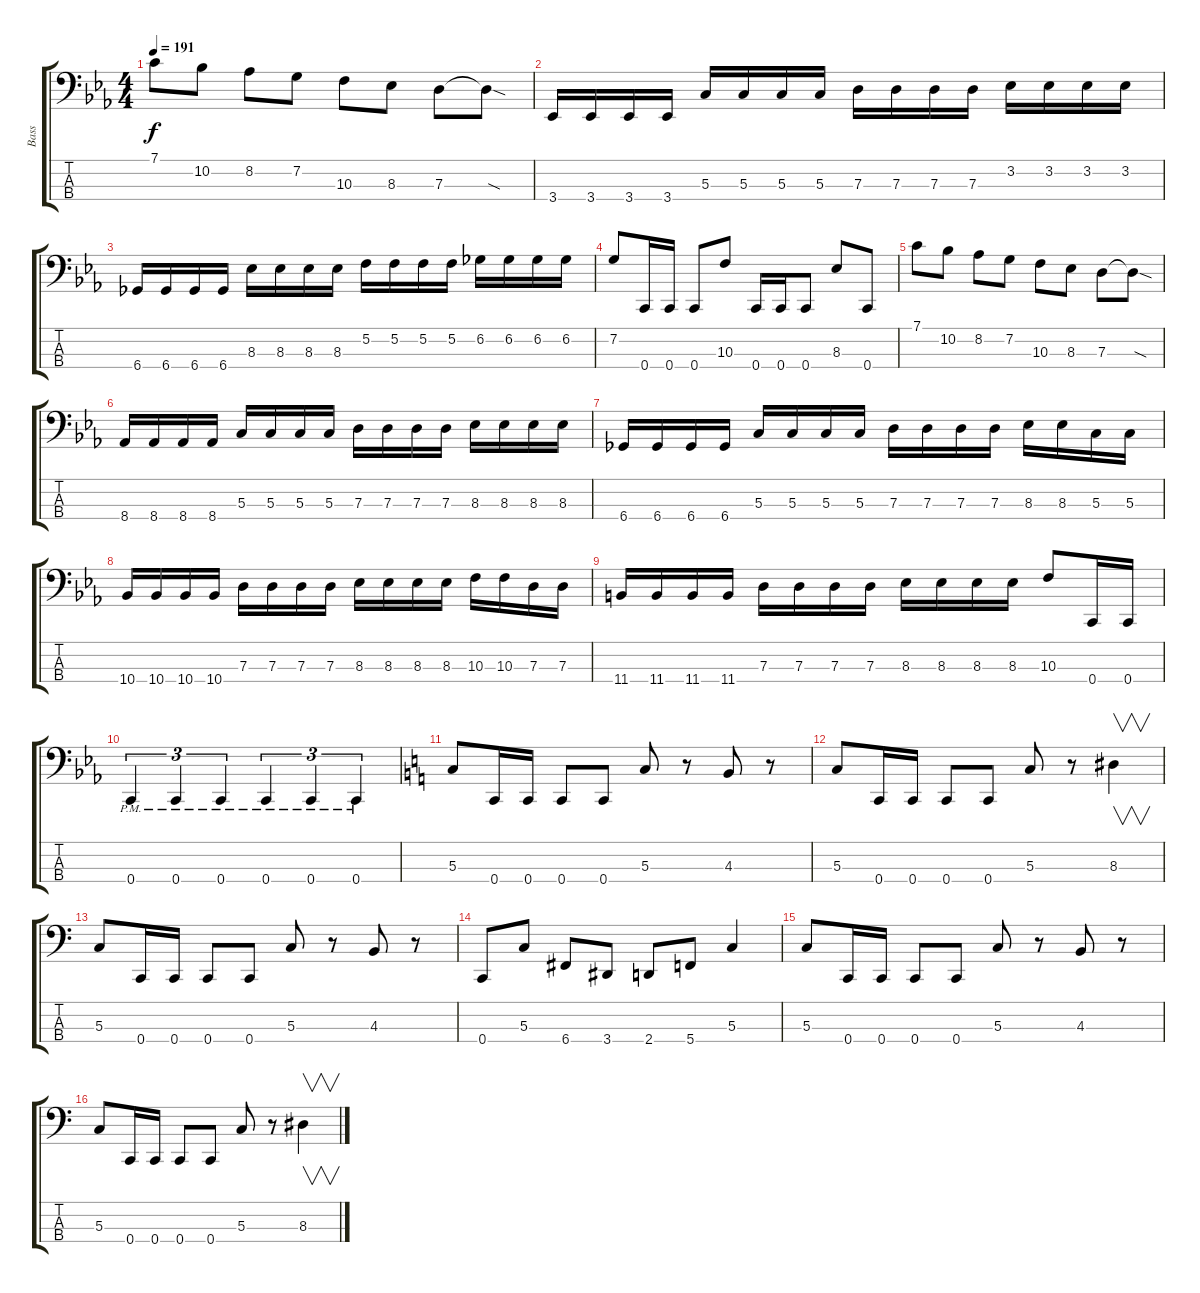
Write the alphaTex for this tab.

\track ("Bass" "Bass") {instrument electricbassfinger}
\staff {score tabs}
\tuning (F2 C2 G1 C1) {hide}
\ts (4 4)
\tempo 191
\clef f4
\ks cminor
7.1.8{dy f} 10.2.8 8.2.8 7.2.8 10.3.8 8.3.8 7.3.8 7.3{sod t}.8 |
3.4.16 3.4.16 3.4.16 3.4.16 5.3.16 5.3.16 5.3.16 5.3.16 7.3.16 7.3.16 7.3.16 7.3.16 3.2.16 3.2.16 3.2.16 3.2.16 |
6.4.16 6.4.16 6.4.16 6.4.16 8.3.16 8.3.16 8.3.16 8.3.16 5.2.16 5.2.16 5.2.16 5.2.16 6.2.16 6.2.16 6.2.16 6.2.16 |
7.2.8 0.4.16 0.4.16 0.4.8 10.3.8 0.4.16 0.4.16 0.4.8 8.3.8 0.4.8 |
7.1.8 10.2.8 8.2.8 7.2.8 10.3.8 8.3.8 7.3.8 7.3{sod t}.8 |
8.4.16 8.4.16 8.4.16 8.4.16 5.3.16 5.3.16 5.3.16 5.3.16 7.3.16 7.3.16 7.3.16 7.3.16 8.3.16 8.3.16 8.3.16 8.3.16 |
6.4.16 6.4.16 6.4.16 6.4.16 5.3.16 5.3.16 5.3.16 5.3.16 7.3.16 7.3.16 7.3.16 7.3.16 8.3.16 8.3.16 5.3.16 5.3.16 |
10.4.16 10.4.16 10.4.16 10.4.16 7.3.16 7.3.16 7.3.16 7.3.16 8.3.16 8.3.16 8.3.16 8.3.16 10.3.16 10.3.16 7.3.16 7.3.16 |
11.4.16 11.4.16 11.4.16 11.4.16 7.3.16 7.3.16 7.3.16 7.3.16 8.3.16 8.3.16 8.3.16 8.3.16 10.3.8 0.4.16 0.4.16 |
0.4{pm}.4{tu (3 2)} 0.4{pm}.4{tu (3 2)} 0.4{pm}.4{tu (3 2)} 0.4{pm}.4{tu (3 2)} 0.4{pm}.4{tu (3 2)} 0.4{pm}.4{tu (3 2)} |
\ks c
5.3.8 0.4.16 0.4.16 0.4.8 0.4.8 5.3.8 r.8 4.3.8 r.8 |
5.3.8 0.4.16 0.4.16 0.4.8 0.4.8 5.3.8 r.8 8.3.4{v} |
5.3.8 0.4.16 0.4.16 0.4.8 0.4.8 5.3.8 r.8 4.3.8 r.8 |
0.4.8 5.3.8 6.4.8 3.4.8 2.4.8 5.4.8 5.3.4 |
5.3.8 0.4.16 0.4.16 0.4.8 0.4.8 5.3.8 r.8 4.3.8 r.8 |
5.3.8 0.4.16 0.4.16 0.4.8 0.4.8 5.3.8 r.8 8.3.4{v}
